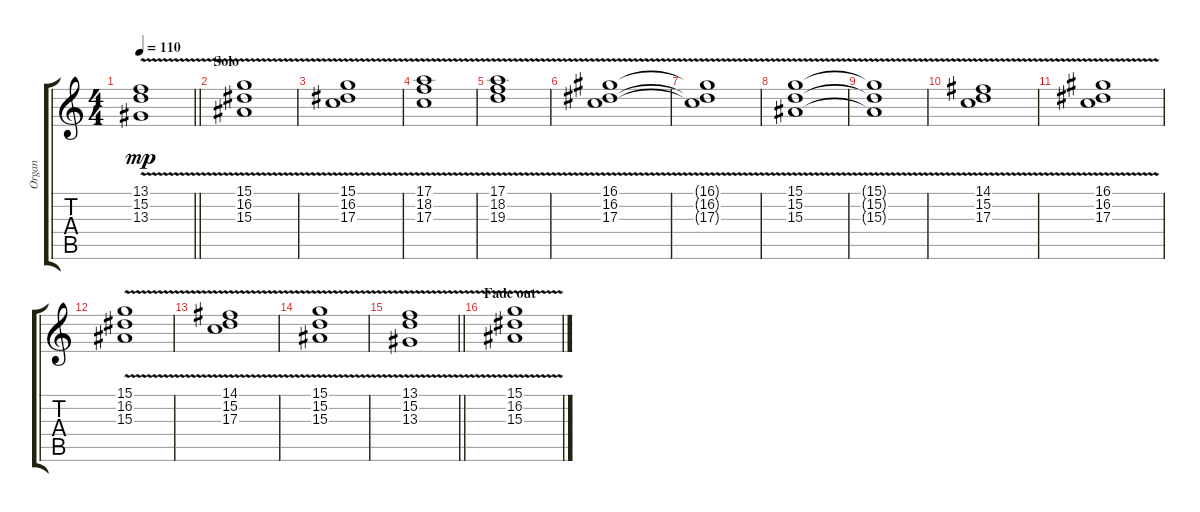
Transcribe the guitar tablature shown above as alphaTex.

\track ("Organ" "Organ") {instrument ocarina}
\staff {score tabs}
\tuning (E4 B3 G3 D3 A2 E2) {hide}
\ts (4 4)
\tempo 110
\clef g2
\barLineRight lightlight
\ks c
(13.1{v} 15.2{v} 13.3{v}).1{dy mp} |
\section ("" "Solo")
(15.1{v} 16.2{v} 15.3{v}).1 |
(15.1{v} 16.2{v} 17.3{v}).1 |
(17.1{v} 18.2{v} 17.3{v}).1 |
(17.1{v} 18.2{v} 19.3{v}).1 |
(16.1{v} 16.2{v} 17.3{v}).1 |
(16.1{t} 16.2{t} 17.3{t}).1 |
(15.1{v} 15.2{v} 15.3{v}).1 |
(15.1{t} 15.2{t} 15.3{t}).1 |
(14.1 15.2{v} 17.3{v}).1 |
(16.1 16.2{v} 17.3{v}).1 |
(15.1{v} 16.2{v} 15.3{v}).1 |
(14.1 15.2{v} 17.3{v}).1 |
(15.1{v} 15.2{v} 15.3{v}).1 |
\barLineRight lightlight
(13.1{v} 15.2{v} 13.3{v}).1 |
\section ("" "Fade out")
(15.1{v} 16.2{v} 15.3{v}).1
